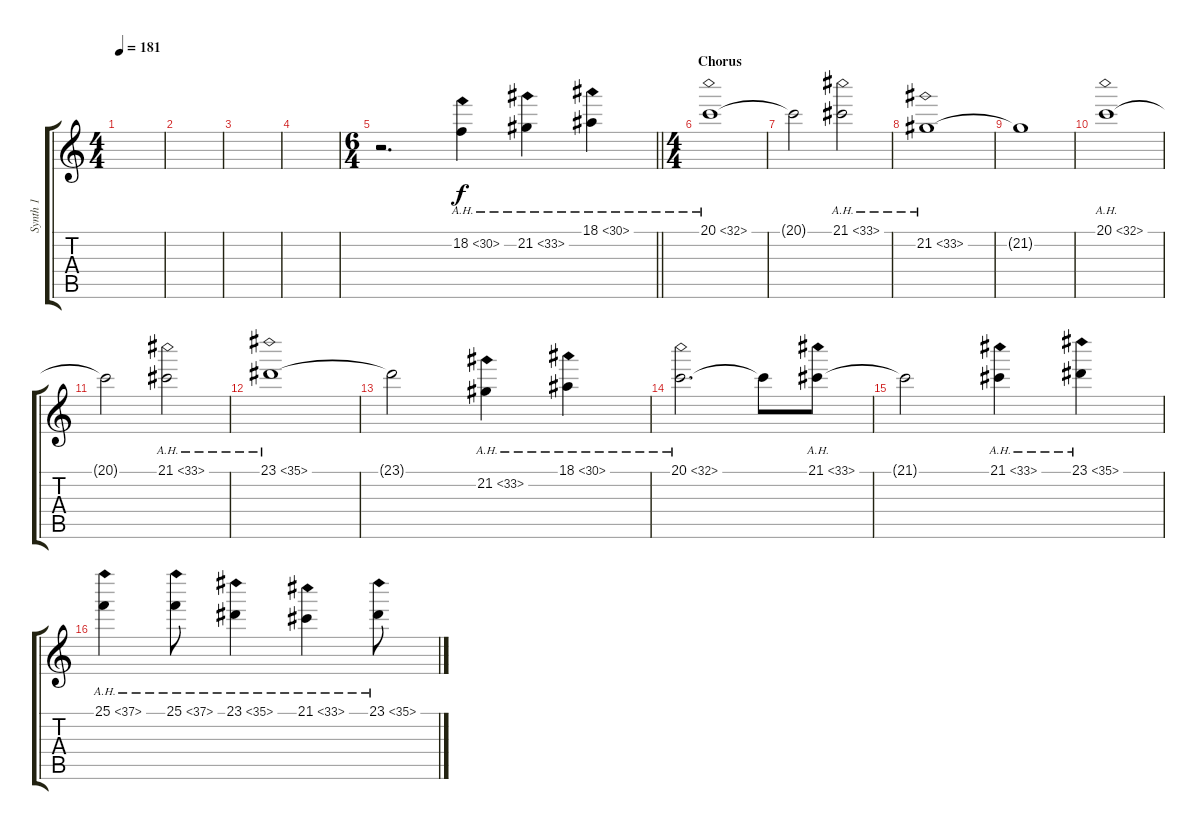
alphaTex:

\track ("Synth 1" "Synth 1") {instrument stringensemble1}
\staff {score tabs}
\tuning (E4 B3 G3 D3 A2 E2) {hide}
\ts (4 4)
\tempo 181
\clef g2
\ks c
|
|
|
|
\ts (6 4)
\barLineRight lightlight
r.2{d} 18.2{ah 12}.4 21.2{ah 12}.4 18.1{ah 12}.4 |
\ts (4 4)
\section ("" "Chorus")
20.1{ah 12}.1 |
20.1{t}.2 21.1{ah 12}.2 |
21.2{ah 12}.1 |
21.2{t}.1 |
20.1{ah 12}.1 |
20.1{t}.2 21.1{ah 12}.2 |
23.1{ah 12}.1 |
23.1{t}.2 21.2{ah 12}.4 18.1{ah 12}.4 |
20.1{ah 12}.2{d} 20.1{t}.8 21.1{ah 12}.8 |
21.1{t}.2 21.1{ah 12}.4 23.1{ah 12}.4 |
25.1{ah 12}.4 25.1{ah 12}.8 23.1{ah 12}.4 21.1{ah 12}.4 23.1{ah 12}.8
